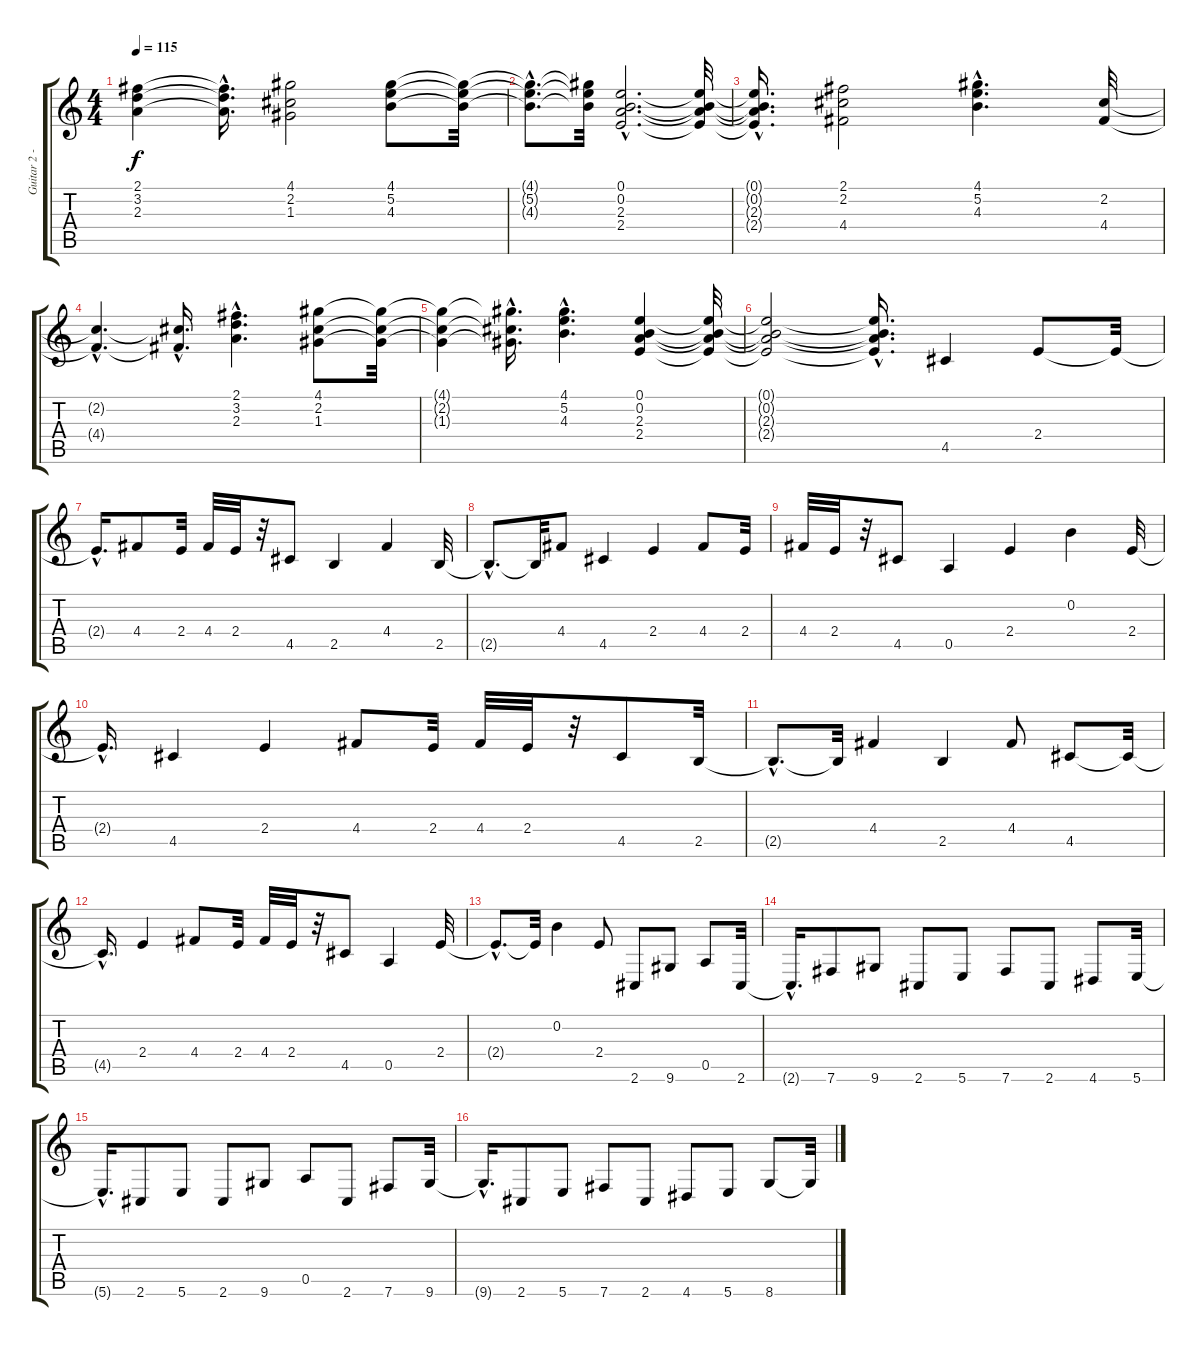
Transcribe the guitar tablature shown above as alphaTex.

\track ("Guitar 2 - Petrucci" "Guitar 2 -") {instrument distortionguitar}
\staff {score tabs}
\tuning (E4 B3 G3 D3 A2 B1) {hide}
\ts (4 4)
\tempo 115
\clef g2
\ks c
(2.1{t} 3.2{t} 2.3{t}).4{dy f} (2.1{hac t} 3.2{hac t} 2.3{hac t}).16{d} (4.1 2.2 1.3).2 (4.1 5.2 4.3).8 (4.1{t} 5.2{t} 4.3{t}).32 |
(4.1{hac t} 5.2{hac t} 4.3{hac t}).8{d} (4.1{t} 5.2{t} 4.3{t}).32 (0.1{hac} 0.2{hac} 2.3{hac} 2.4{hac}).2{d} (0.1{t} 0.2{t} 2.3{t} 2.4{t}).32 |
(0.1{hac t} 0.2{hac t} 2.3{hac t} 2.4{hac t}).16{d} (2.1 2.2 4.4).2 (4.1{hac} 5.2{hac} 4.3{hac}).4{d} (2.2 4.4).32 |
(2.2{hac t} 4.4{hac t}).4{d} (2.2{hac t} 4.4{hac t}).16{d} (2.1{hac} 3.2{hac} 2.3{hac}).4{d} (4.1 2.2 1.3).8 (4.1{t} 2.2{t} 1.3{t}).32 |
(4.1{t} 2.2{t} 1.3{t}).4 (4.1{hac t} 2.2{hac t} 1.3{hac t}).16{d} (4.1{hac} 5.2{hac} 4.3{hac}).4{d} (0.1 0.2 2.3 2.4).4 (0.1{t} 0.2{t} 2.3{t} 2.4{t}).32 |
(0.1{t} 0.2{t} 2.3{t} 2.4{t}).2 (0.1{hac t} 0.2{hac t} 2.3{hac t} 2.4{hac t}).16{d} 4.5.4 2.4.8 2.4{t}.32 |
2.4{hac t}.16{d} 4.4.8 2.4.32 4.4.32 2.4.32 r.32 4.5.8 2.5.4 4.4.4 2.5.32 |
2.5{hac t}.8{d} 2.5{t}.32 4.4.8 4.5.4 2.4.4 4.4.8 2.4.32 |
4.4.32 2.4.32 r.32 4.5.8 0.5.4 2.4.4 0.2.4 2.4.32 |
2.4{hac t}.16{d} 4.5.4 2.4.4 4.4.8 2.4.32 4.4.32 2.4.32 r.32 4.5.8 2.5.32 |
2.5{hac t}.8{d} 2.5{t}.32 4.4.4 2.5.4 4.4.8 4.5.8 4.5{t}.32 |
4.5{hac t}.16{d} 2.4.4 4.4.8 2.4.32 4.4.32 2.4.32 r.32 4.5.8 0.5.4 2.4.32 |
2.4{hac t}.8{d} 2.4{t}.32 0.2.4 2.4.8 2.6.8 9.6.8 0.5.8 2.6.32 |
2.6{hac t}.16{d} 7.6.8 9.6.8 2.6.8 5.6.8 7.6.8 2.6.8 4.6.8 5.6.32 |
5.6{hac t}.16{d} 2.6.8 5.6.8 2.6.8 9.6.8 0.5.8 2.6.8 7.6.8 9.6.32 |
9.6{hac t}.16{d} 2.6.8 5.6.8 7.6.8 2.6.8 4.6.8 5.6.8 8.6.8 8.6{t}.32
